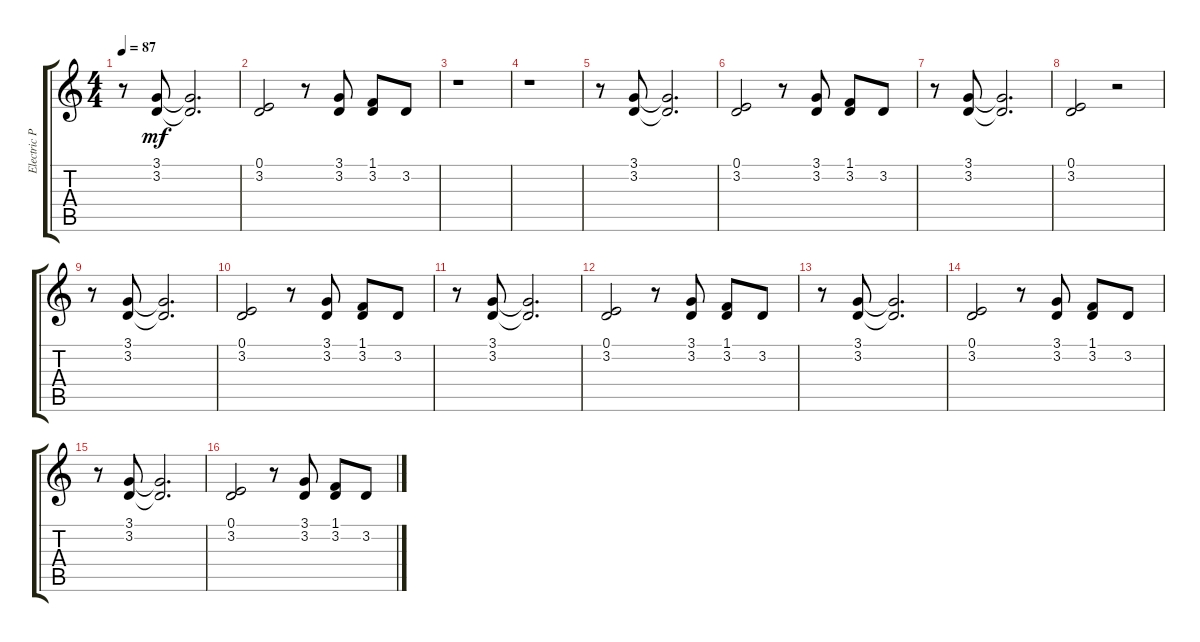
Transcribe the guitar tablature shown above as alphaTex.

\track ("Electric Piano 2 (Staff 1)" "Electric P") {instrument electricpiano2}
\staff {score tabs}
\tuning (E4 B3 G3 D3 A2 E2) {hide}
\ts (4 4)
\tempo 87
\clef g2
\ks aminor
r.8{dy mf} (3.1 3.2).8 (3.1{t} 3.2{t}).2{d} |
(0.1 3.2).2 r.8 (3.1 3.2).8 (1.1 3.2).8 3.2.8 |
r.1 |
r.1 |
r.8 (3.1 3.2).8 (3.1{t} 3.2{t}).2{d} |
(0.1 3.2).2 r.8 (3.1 3.2).8 (1.1 3.2).8 3.2.8 |
r.8 (3.1 3.2).8 (3.1{t} 3.2{t}).2{d} |
(0.1 3.2).2 r.2 |
r.8 (3.1 3.2).8 (3.1{t} 3.2{t}).2{d} |
(0.1 3.2).2 r.8 (3.1 3.2).8 (1.1 3.2).8 3.2.8 |
r.8 (3.1 3.2).8 (3.1{t} 3.2{t}).2{d} |
(0.1 3.2).2 r.8 (3.1 3.2).8 (1.1 3.2).8 3.2.8 |
r.8 (3.1 3.2).8 (3.1{t} 3.2{t}).2{d} |
(0.1 3.2).2 r.8 (3.1 3.2).8 (1.1 3.2).8 3.2.8 |
r.8 (3.1 3.2).8 (3.1{t} 3.2{t}).2{d} |
(0.1 3.2).2 r.8 (3.1 3.2).8 (1.1 3.2).8 3.2.8
